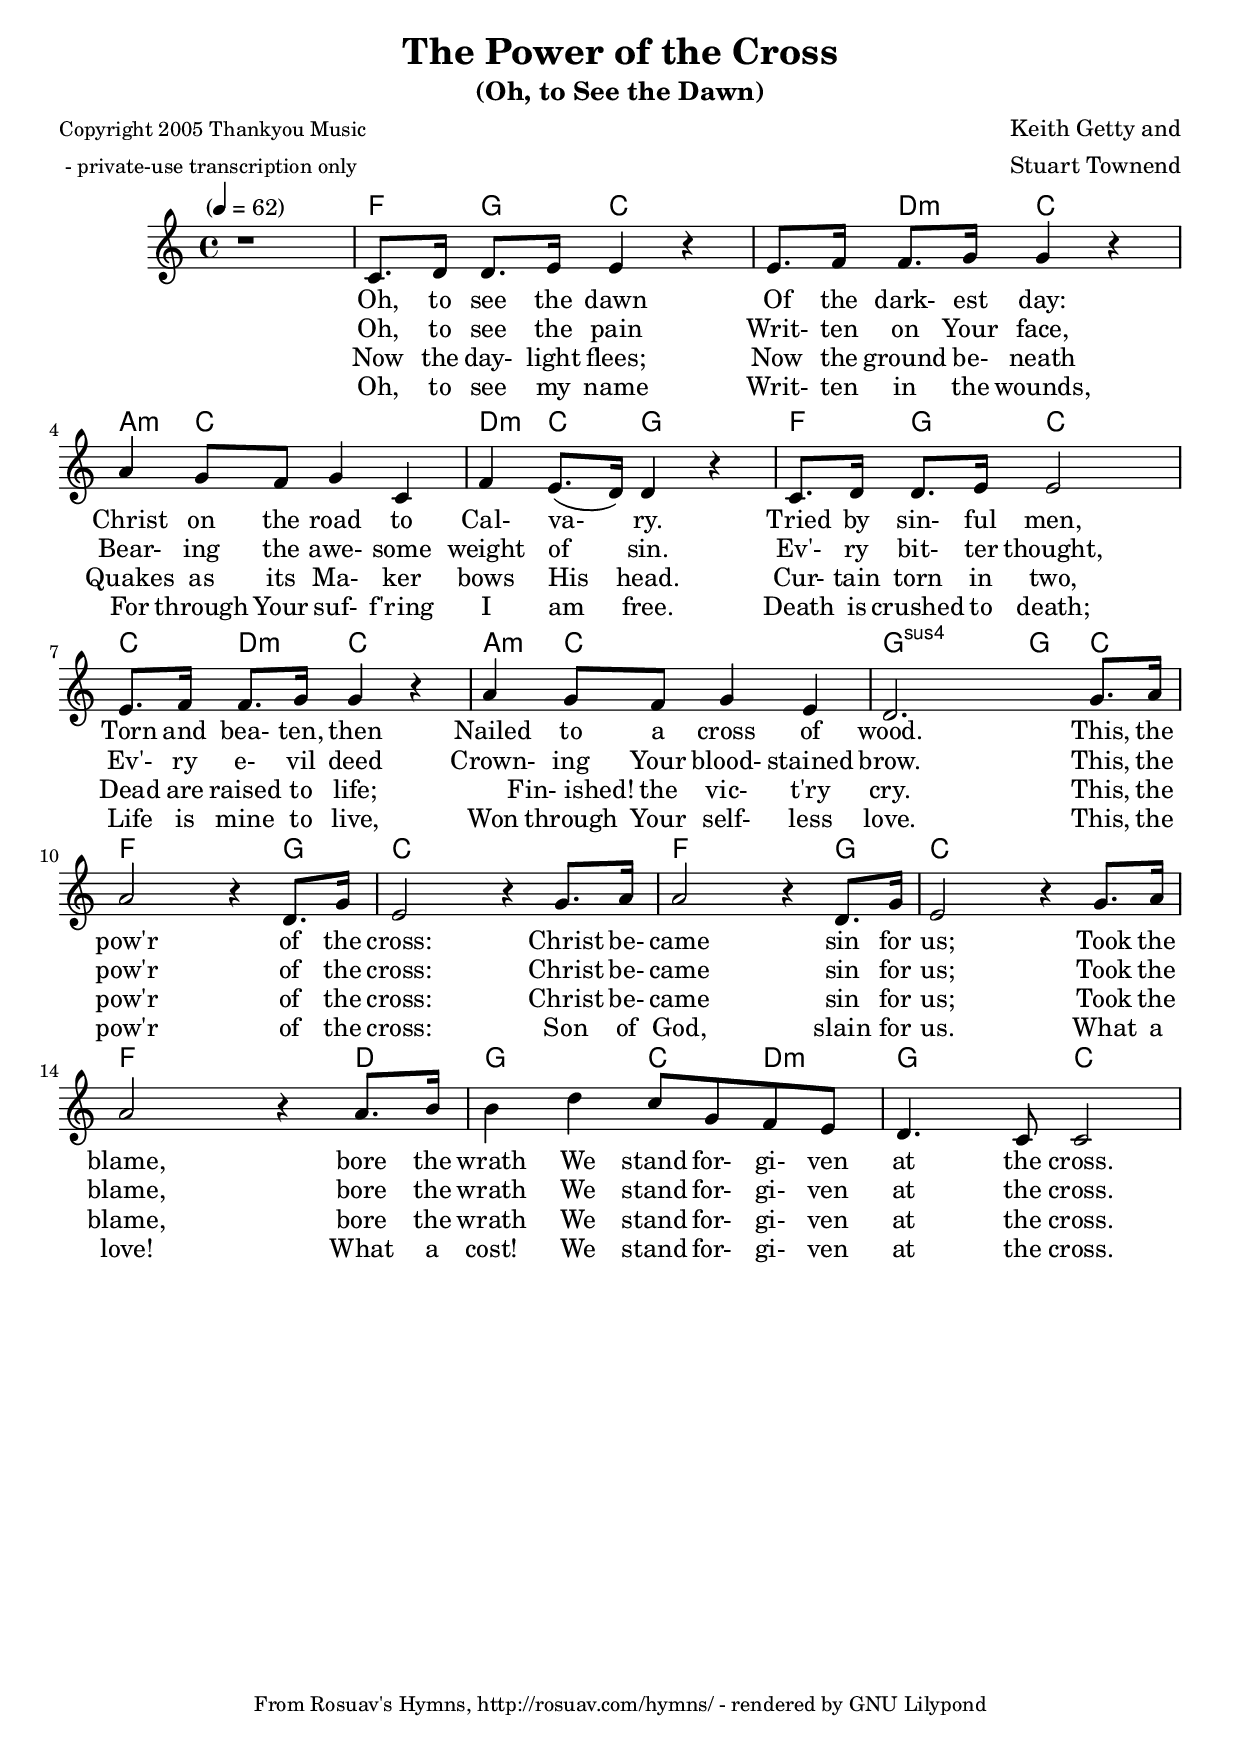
% Keith Getty/Stuart Townend: The Power of the Cross
\include "Hymnal.ly"

\header
{
	title="The Power of the Cross"
	subtitle="(Oh, to See the Dawn)"
	composer=\markup { \right-column { "Keith Getty and" "Stuart Townend" } }
	poet=\markup { \left-column { \smaller "Copyright 2005 Thankyou Music" \smaller " - private-use transcription only" } }
}

\score {
	<<
		\new ChordNames {
			\set chordChanges = ##t
			\transpose c c,
			\chordmode {
				s1 % Match the dummy rest in the voice line
				f4 g c c c d:m c c a:m c c c d:m c g g
				f4 g c c c d:m c c a:m c c c g:sus4 g:sus4 g
				% Chorus
				c f f f g c c c c f f f g c c c
				c f f f d g g c d:m g g c2
			}
		}
		\new Staff <<
			\set Staff.midiInstrument = "acoustic grand"
			\key c \major
			\time 4/4
			\tempo "" 4 = 62
			\new Voice = "sops" \relative f' {
				r1 % Force vbKar to show the lyrics
				c8. d16 d8. e16 e4 r e8. f16 f8. g16 g4 r
				a g8 f g4 c, f e8.(d16) d4 r
				c8. d16 d8. e16 e2 e8. f16 f8. g16 g4 r
				a4 g8 f g4 e d2.
				% Chorus
				g8. a16 a2 r4 d,8. g16 e2 r4
				g8. a16 a2 r4 d,8. g16 e2 r4
				g8. a16 a2 r4 a8. b16 b4
				d4 c8 g f e d4. c8 c2
			}
			\addlyrics { \lyr \lyricmode {
				!Oh, to see the dawn
				!Of the dark- est day:
				!Christ on the road to Cal- va- ry.
				!Tried by sin- ful men,
				!Torn and bea- ten, then
				!Nailed to a cross of wood.
				% Chorus
				!This, the pow'r of the cross:
				!Christ be- came sin for us;
				!Took the blame, bore the wrath
				!We stand for- gi- ven at the cross.
			} }
			\addlyrics { \lyr \lyricmode {
				!Oh, to see the pain
				!Writ- ten on Your face,
				!Bear- ing the awe- some weight of sin.
				!Ev'- ry bit- ter thought,
				!Ev'- ry e- vil deed
				!Crown- ing Your blood- stained brow. 
				% Chorus
				!This, the pow'r of the cross:
				!Christ be- came sin for us;
				!Took the blame, bore the wrath
				!We stand for- gi- ven at the cross.
			} }
			\addlyrics { \lyr \lyricmode {
				!Now the day- light flees;
				!Now the ground be- neath
				!Quakes as its Ma- ker bows His head.
				!Cur- tain torn in two,
				!Dead are raised to life;
				!"Fin- ished!" the vic- t'ry cry.
				% Chorus
				!This, the pow'r of the cross:
				!Christ be- came sin for us;
				!Took the blame, bore the wrath
				!We stand for- gi- ven at the cross.
			} }
			\addlyrics { \lyr \lyricmode {
				!Oh, to see my name
				!Writ- ten in the wounds,
				!For through Your suf- f'ring I am free.
				!Death is crushed to death;
				!Life is mine to live,
				!Won through Your self- less love. 
				% Last time chorus
				!This, the pow'r of the cross:
				!Son of God, slain for us.
				!What a love! What a cost! 
				!We stand for- gi- ven at the cross.
			} }
		>>
	>>
	\layout { }
	% \midi { \context { \ChordNameVoice \remove Note_performer } } % Stop chords from sounding in the MIDI
	\midi { }
}
